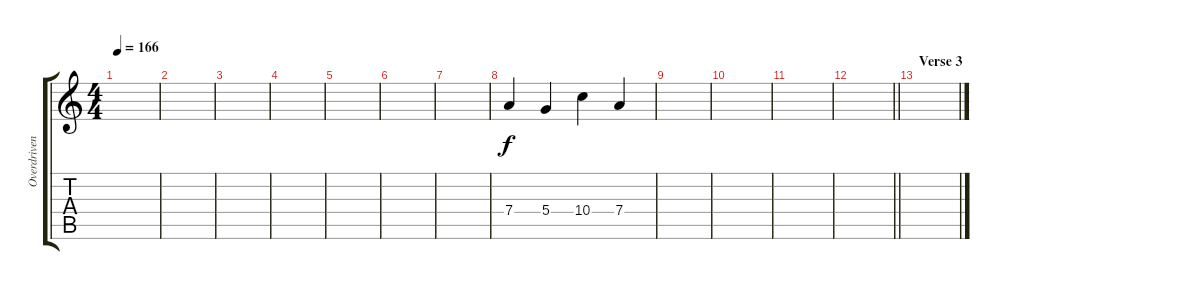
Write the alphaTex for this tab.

\track ("Overdriven" "Overdriven") {instrument overdrivenguitar}
\staff {score tabs}
\tuning (E4 B3 G3 D3 A2 E2) {hide}
\ts (4 4)
\tempo 166
\clef g2
\ks c
|
|
|
|
|
|
|
7.4.4 5.4.4 10.4.4 7.4.4 |
|
|
|
\barLineRight lightlight
|
\section ("" "Verse 3")
